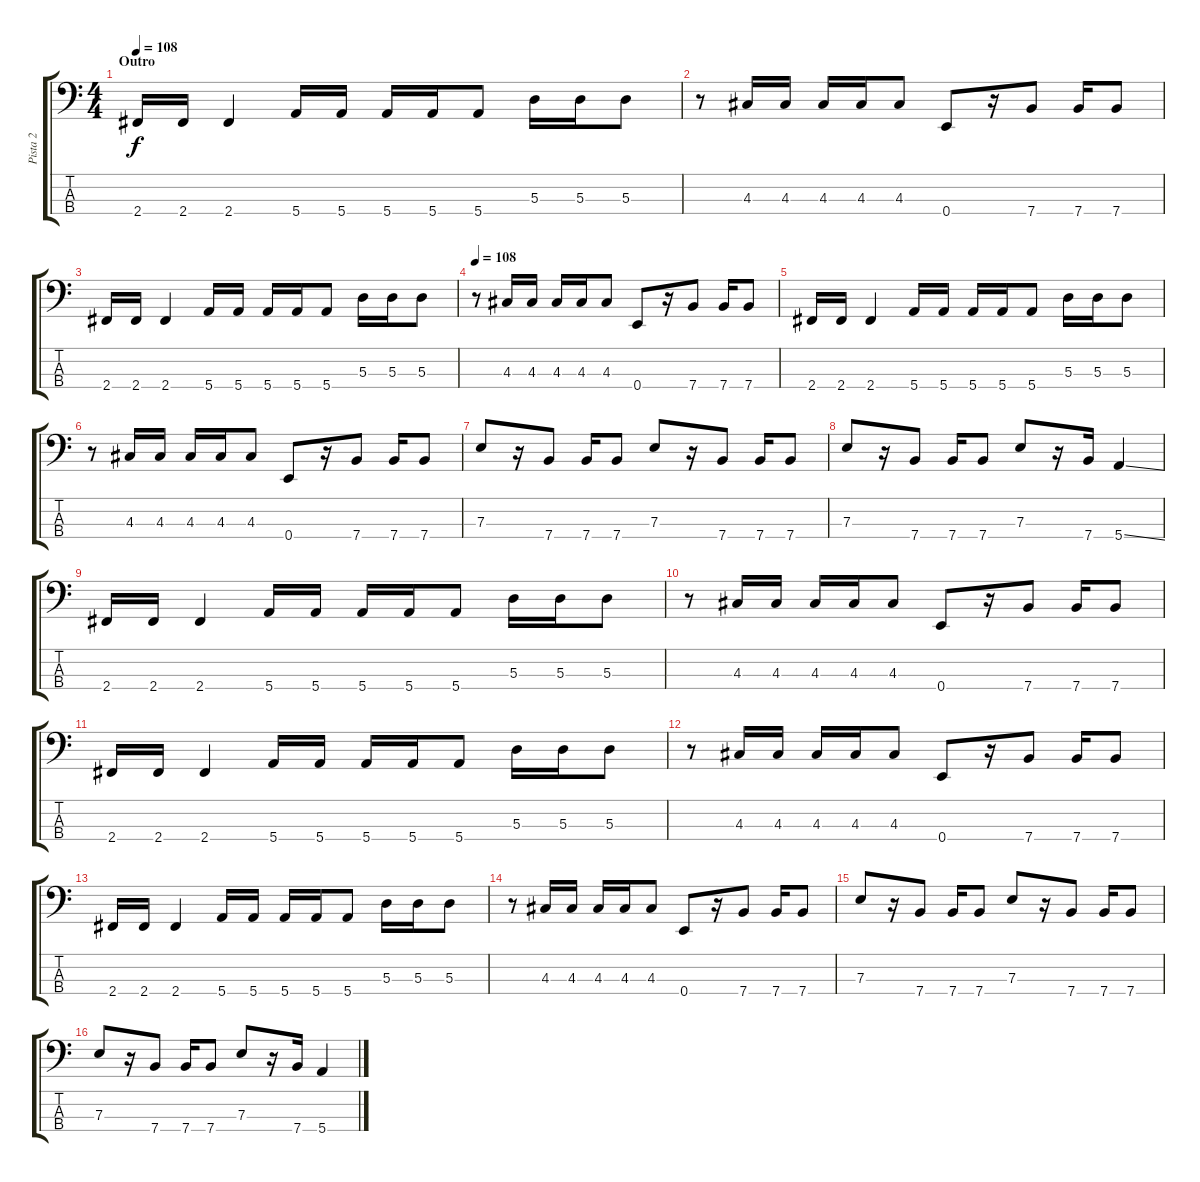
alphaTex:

\track ("Pista 2" "Pista 2") {instrument electricbassfinger}
\staff {score tabs}
\tuning (G2 D2 A1 E1) {hide}
\ts (4 4)
\section ("" "Outro")
\tempo 108
\clef f4
\ks c
2.4.16{dy f} 2.4.16 2.4.4 5.4.16 5.4.16 5.4.16 5.4.16 5.4.8 5.3.16 5.3.16 5.3.8 |
r.8 4.3.16 4.3.16 4.3.16 4.3.16 4.3.8 0.4.8 r.16 7.4.8 7.4.16 7.4.8 |
2.4.16 2.4.16 2.4.4 5.4.16 5.4.16 5.4.16 5.4.16 5.4.8 5.3.16 5.3.16 5.3.8 |
\tempo 108
r.8 4.3.16 4.3.16 4.3.16 4.3.16 4.3.8 0.4.8 r.16 7.4.8 7.4.16 7.4.8 |
2.4.16 2.4.16 2.4.4 5.4.16 5.4.16 5.4.16 5.4.16 5.4.8 5.3.16 5.3.16 5.3.8 |
r.8 4.3.16 4.3.16 4.3.16 4.3.16 4.3.8 0.4.8 r.16 7.4.8 7.4.16 7.4.8 |
7.3.8 r.16 7.4.8 7.4.16 7.4.8 7.3.8 r.16 7.4.8 7.4.16 7.4.8 |
7.3.8 r.16 7.4.8 7.4.16 7.4.8 7.3.8 r.16 7.4.16 5.4{ss}.4 |
2.4.16 2.4.16 2.4.4 5.4.16 5.4.16 5.4.16 5.4.16 5.4.8 5.3.16 5.3.16 5.3.8 |
r.8 4.3.16 4.3.16 4.3.16 4.3.16 4.3.8 0.4.8 r.16 7.4.8 7.4.16 7.4.8 |
2.4.16 2.4.16 2.4.4 5.4.16 5.4.16 5.4.16 5.4.16 5.4.8 5.3.16 5.3.16 5.3.8 |
r.8 4.3.16 4.3.16 4.3.16 4.3.16 4.3.8 0.4.8 r.16 7.4.8 7.4.16 7.4.8 |
2.4.16 2.4.16 2.4.4 5.4.16 5.4.16 5.4.16 5.4.16 5.4.8 5.3.16 5.3.16 5.3.8 |
r.8 4.3.16 4.3.16 4.3.16 4.3.16 4.3.8 0.4.8 r.16 7.4.8 7.4.16 7.4.8 |
7.3.8 r.16 7.4.8 7.4.16 7.4.8 7.3.8 r.16 7.4.8 7.4.16 7.4.8 |
7.3.8 r.16 7.4.8 7.4.16 7.4.8 7.3.8 r.16 7.4.16 5.4{ss}.4
